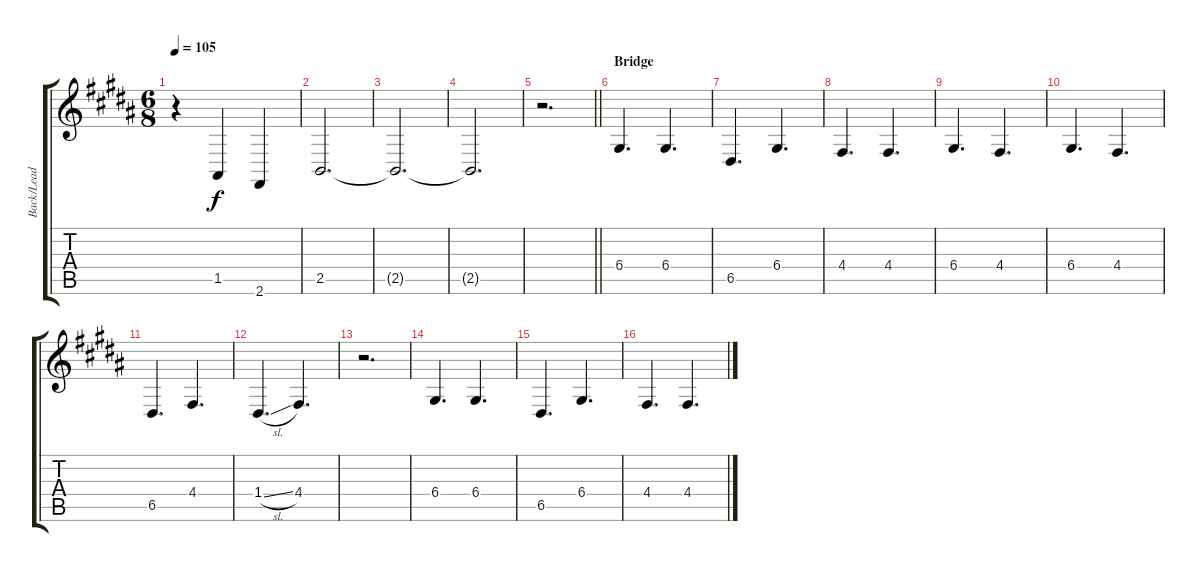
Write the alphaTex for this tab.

\track ("Back/Lead Vocals" "Back/Lead ") {instrument tuba}
\staff {score tabs}
\tuning (E4 B3 G3 D3 A2 E2) {hide}
\ts (6 8)
\tempo 105
\clef g2
\ks b
r.4{dy f} 1.5.4 2.6.4 |
2.5.2{d} |
2.5{t}.2{d} |
2.5{t}.2{d} |
\barLineRight lightlight
r.2{d} |
\section ("" "Bridge")
6.4.4{d} 6.4.4{d} |
6.5.4{d} 6.4.4{d} |
4.4.4{d} 4.4.4{d} |
6.4.4{d} 4.4.4{d} |
6.4.4{d} 4.4.4{d} |
6.5.4{d} 4.4.4{d} |
1.4{sl}.4{d} 4.4.4{d} |
r.2{d} |
6.4.4{d} 6.4.4{d} |
6.5.4{d} 6.4.4{d} |
4.4.4{d} 4.4.4{d}
